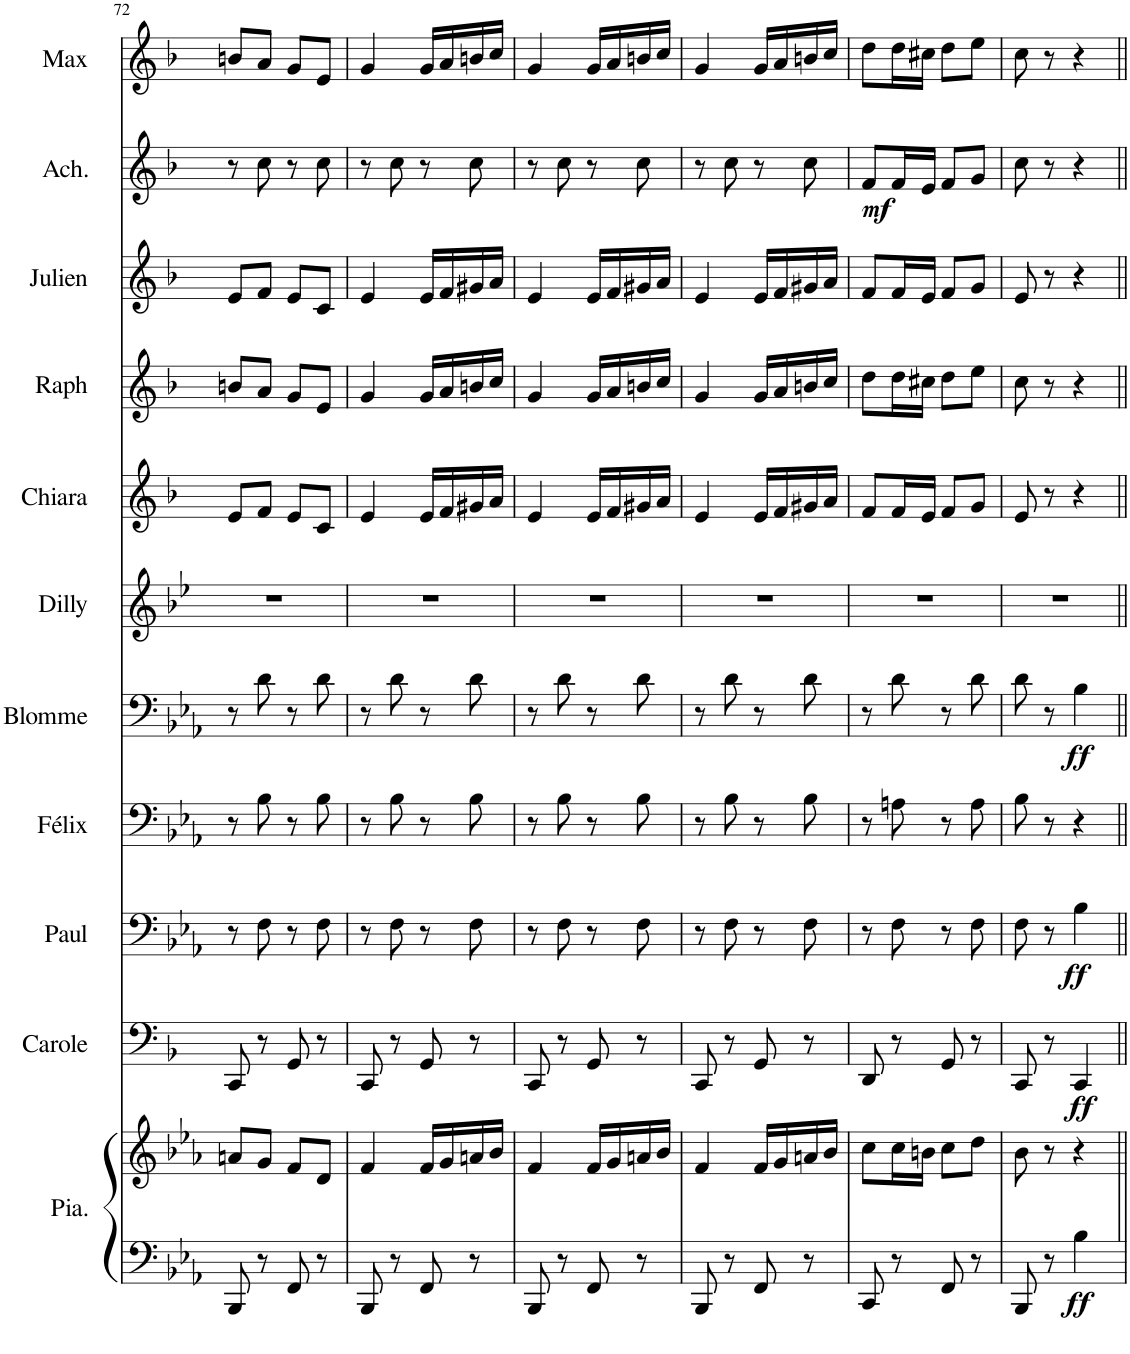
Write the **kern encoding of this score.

**kern	**kern	**dynam	**kern	**dynam	**kern	**dynam	**kern	**kern	**dynam	**kern	**kern	**kern	**kern	**kern	**dynam	**kern
*part11	*part11	*part11	*part10	*part10	*part9	*part9	*part8	*part7	*part7	*part6	*part5	*part4	*part3	*part2	*part2	*part1
*staff12	*staff11	*staff11/12	*staff10	*staff10	*staff9	*staff9	*staff8	*staff7	*staff7	*staff6	*staff5	*staff4	*staff3	*staff2	*staff2	*staff1
*I"Piano	*	*	*I"Carole	*	*I"Paul	*	*I"Félix	*I"Blomme	*	*I"Dilly	*I"Chiara	*I"Raphaël	*I"Frou-Frou	*I"Achille	*	*I"Maxime
*I'Pia.	*	*	*I'Carole	*	*I'Paul	*	*I'Félix	*I'Blomme	*	*I'Dilly	*I'Chiara	*I'Raph	*	*I'Ach.	*	*I'Max
!!LO:PB:g=z
*clefF4	*clefG2	*	*clefF4	*	*clefF4	*	*clefF4	*clefF4	*	*clefG2	*clefG2	*clefG2	*clefG2	*clefG2	*	*clefG2
*	*	*	*Trd1c2	*	*	*	*	*	*	*Trd4c7	*Trd1c2	*Trd1c2	*Trd1c2	*Trd1c2	*	*Trd1c2
*k[b-e-a-]	*k[b-e-a-]	*	*k[b-]	*	*k[b-e-a-]	*	*k[b-e-a-]	*k[b-e-a-]	*	*k[b-e-]	*k[b-]	*k[b-]	*k[b-]	*k[b-]	*	*k[b-]
*M2/4	*M2/4	*	*M2/4	*	*M2/4	*	*M2/4	*M2/4	*	*M2/4	*M2/4	*M2/4	*M2/4	*M2/4	*	*M2/4
=72	=72	=72	=72	=72	=72	=72	=72	=72	=72	=72	=72	=72	=72	=72	=72	=72
8BBB-/	8an/L	.	8CC/	.	8r	.	8r	8r	.	2r	8e/L	8bn/L	8e/L	8r	.	8bn/L
8r	8g/J	.	8r	.	8F\	.	8B-\	8d\	.	.	8f/J	8a/J	8f/J	8cc\	.	8a/J
8FF/	8f/L	.	8GG/	.	8r	.	8r	8r	.	.	8e/L	8g/L	8e/L	8r	.	8g/L
8r	8d/J	.	8r	.	8F\	.	8B-\	8d\	.	.	8c/J	8e/J	8c/J	8cc\	.	8e/J
=73	=73	=73	=73	=73	=73	=73	=73	=73	=73	=73	=73	=73	=73	=73	=73	=73
8BBB-/	4f/	.	8CC/	.	8r	.	8r	8r	.	2r	4e/	4g/	4e/	8r	.	4g/
8r	.	.	8r	.	8F\	.	8B-\	8d\	.	.	.	.	.	8cc\	.	.
8FF/	16f/LL	.	8GG/	.	8r	.	8r	8r	.	.	16e/LL	16g/LL	16e/LL	8r	.	16g/LL
.	16g/	.	.	.	.	.	.	.	.	.	16f/	16a/	16f/	.	.	16a/
8r	16an/	.	8r	.	8F\	.	8B-\	8d\	.	.	16g#X/	16bn/	16g#X/	8cc\	.	16bn/
.	16b-/JJ	.	.	.	.	.	.	.	.	.	16a/JJ	16cc/JJ	16a/JJ	.	.	16cc/JJ
=74	=74	=74	=74	=74	=74	=74	=74	=74	=74	=74	=74	=74	=74	=74	=74	=74
8BBB-/	4f/	.	8CC/	.	8r	.	8r	8r	.	2r	4e/	4g/	4e/	8r	.	4g/
8r	.	.	8r	.	8F\	.	8B-\	8d\	.	.	.	.	.	8cc\	.	.
8FF/	16f/LL	.	8GG/	.	8r	.	8r	8r	.	.	16e/LL	16g/LL	16e/LL	8r	.	16g/LL
.	16g/	.	.	.	.	.	.	.	.	.	16f/	16a/	16f/	.	.	16a/
8r	16an/	.	8r	.	8F\	.	8B-\	8d\	.	.	16g#X/	16bn/	16g#X/	8cc\	.	16bn/
.	16b-/JJ	.	.	.	.	.	.	.	.	.	16a/JJ	16cc/JJ	16a/JJ	.	.	16cc/JJ
=75	=75	=75	=75	=75	=75	=75	=75	=75	=75	=75	=75	=75	=75	=75	=75	=75
8BBB-/	4f/	.	8CC/	.	8r	.	8r	8r	.	2r	4e/	4g/	4e/	8r	.	4g/
8r	.	.	8r	.	8F\	.	8B-\	8d\	.	.	.	.	.	8cc\	.	.
8FF/	16f/LL	.	8GG/	.	8r	.	8r	8r	.	.	16e/LL	16g/LL	16e/LL	8r	.	16g/LL
.	16g/	.	.	.	.	.	.	.	.	.	16f/	16a/	16f/	.	.	16a/
8r	16an/	.	8r	.	8F\	.	8B-\	8d\	.	.	16g#X/	16bn/	16g#X/	8cc\	.	16bn/
.	16b-/JJ	.	.	.	.	.	.	.	.	.	16a/JJ	16cc/JJ	16a/JJ	.	.	16cc/JJ
=76	=76	=76	=76	=76	=76	=76	=76	=76	=76	=76	=76	=76	=76	=76	=76	=76
!	!	!	!	!	!	!	!	!	!	!	!	!	!	!	!LO:DY:b	!
8CC/	8cc\L	.	8DD/	.	8r	.	8r	8r	.	2r	8f/L	8dd\L	8f/L	8f/L	mf	8dd\L
8r	16cc\L	.	8r	.	8F\	.	8An\	8d\	.	.	16f/L	16dd\L	16f/L	16f/L	.	16dd\L
.	16bn\JJ	.	.	.	.	.	.	.	.	.	16e/JJ	16cc#X\JJ	16e/JJ	16e/JJ	.	16cc#X\JJ
8FF/	8cc\L	.	8GG/	.	8r	.	8r	8r	.	.	8f/L	8dd\L	8f/L	8f/L	.	8dd\L
8r	8dd\J	.	8r	.	8F\	.	8A\	8d\	.	.	8g/J	8ee\J	8g/J	8g/J	.	8ee\J
=77	=77	=77	=77	=77	=77	=77	=77	=77	=77	=77	=77	=77	=77	=77	=77	=77
8BBB-/	8b-\	.	8CC/	.	8F\	.	8B-\	8d\	.	2r	8e/	8cc\	8e/	8cc\	.	8cc\
8r	8r	.	8r	.	8r	.	8r	8r	.	.	8r	8r	8r	8r	.	8r
!	!	!LO:DY:b=2	!	!LO:DY:b	!	!LO:DY:b	!	!	!LO:DY:b	!	!	!	!	!	!	!
4B-\	4r	ff	4CC/	ff	4B-\	ff	4r	4B-\	ff	.	4r	4r	4r	4r	.	4r
=||	=||	=||	=||	=||	=||	=||	=||	=||	=||	=||	=||	=||	=||	=||	=||	=||
*-	*-	*-	*-	*-	*-	*-	*-	*-	*-	*-	*-	*-	*-	*-	*-	*-
